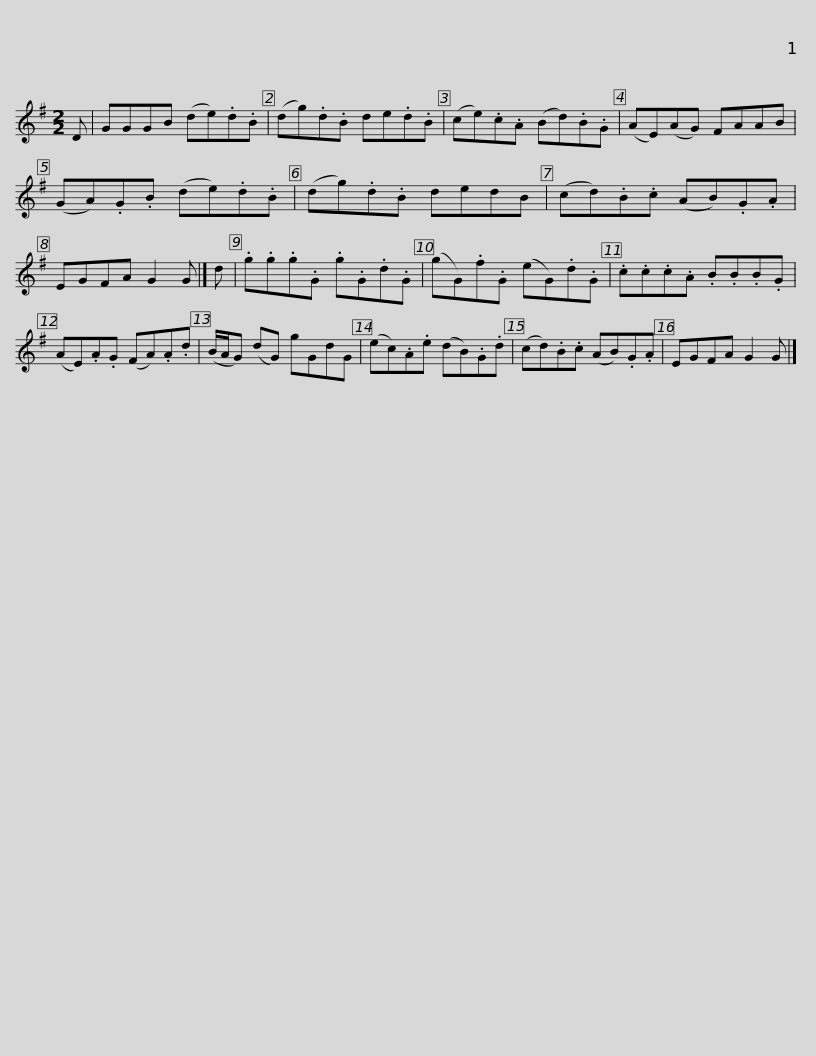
X:1
L:1/8
M:2/2
I:linebreak $
K:G
V:1 treble
V:1
 D | GGGB (de).d.B | (dg).d.B de.d.B | (ce).c.A (Bd).B.G | (AE)(AG) FAAB | %5
 (GA).G.B (de).d.B |$ (dg).d.B dedB | (cd).B.c (AB).G.A | EGFA G2 G |] d | %10
 .g.g.g.G .g.G.d.G | (gG).f.G (eG).d.G |$ .c.c.c.A .B.B.B.G | (AE).A.G (FA).A.d | (B/A/G) (dG) gGdG | %15
 (ec).A.e (dB).G.d | (cd).B.c (AB).G.A |$ EGFA G2 G |] %18
